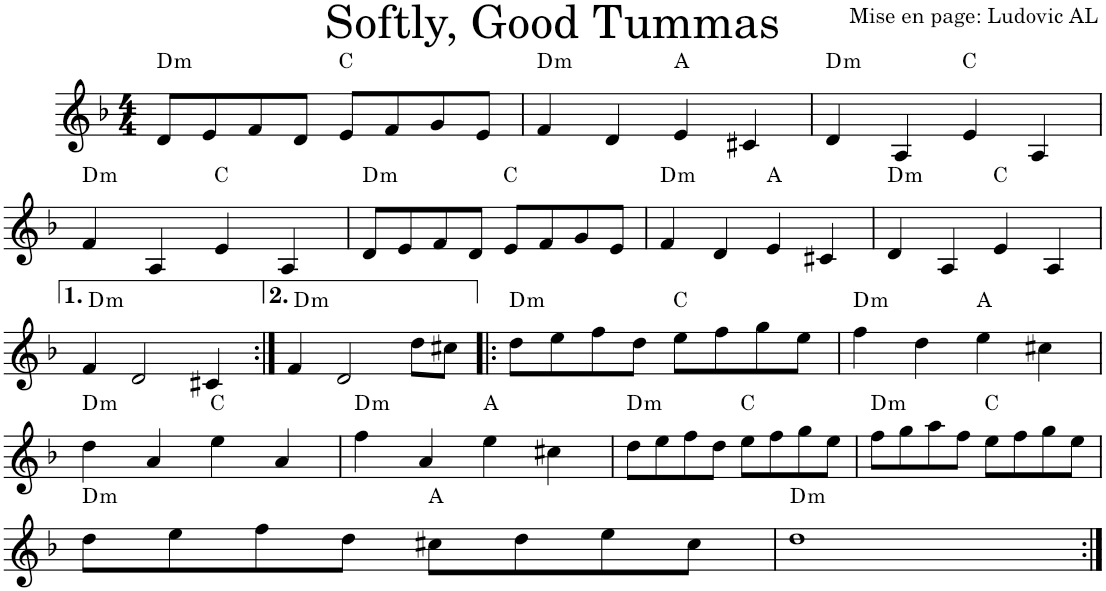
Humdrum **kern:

**kern	**harte
*part1	*part1
*staff1	*
*I"Voice	*
*I'V	*
*clefG2	*
*k[b-]	*
*M4/4	*
=1	=1
!	!LO:H:kt=m
8d/L	D:min
8e/	.
8f/	.
8d/J	.
8e/L	C:maj
8f/	.
8g/	.
8e/J	.
=2	=2
!	!LO:H:kt=m
4f/	D:min
4d/	.
4e/	A:maj
4c#X/	.
=3	=3
!	!LO:H:kt=m
4d/	D:min
4A/	.
4e/	C:maj
4A/	.
!!LO:LB:g=z
=4	=4
!	!LO:H:kt=m
4f/	D:min
4A/	.
4e/	C:maj
4A/	.
=5	=5
!	!LO:H:kt=m
8d/L	D:min
8e/	.
8f/	.
8d/J	.
8e/L	C:maj
8f/	.
8g/	.
8e/J	.
=6	=6
!	!LO:H:kt=m
4f/	D:min
4d/	.
4e/	A:maj
4c#X/	.
=7	=7
!	!LO:H:kt=m
4d/	D:min
4A/	.
4e/	C:maj
4A/	.
!!LO:LB:g=z
=8	=8
!	!LO:H:kt=m
4f/	D:min
2d/	.
4c#X/	.
=9:|!	=9:|!
!	!LO:H:kt=m
4f/	D:min
2d/	.
8dd\L	.
8cc#X\J	.
=10!|:	=10!|:
!	!LO:H:kt=m
8dd\L	D:min
8ee\	.
8ff\	.
8dd\J	.
8ee\L	C:maj
8ff\	.
8gg\	.
8ee\J	.
=11	=11
!	!LO:H:kt=m
4ff\	D:min
4dd\	.
4ee\	A:maj
4cc#X\	.
!!LO:LB:g=z
=12	=12
!	!LO:H:kt=m
4dd\	D:min
4a/	.
4ee\	C:maj
4a/	.
=13	=13
!	!LO:H:kt=m
4ff\	D:min
4a/	.
4ee\	A:maj
4cc#X\	.
=14	=14
!	!LO:H:kt=m
8dd\L	D:min
8ee\	.
8ff\	.
8dd\J	.
8ee\L	C:maj
8ff\	.
8gg\	.
8ee\J	.
=15	=15
!	!LO:H:kt=m
8ff\L	D:min
8gg\	.
8aa\	.
8ff\J	.
8ee\L	C:maj
8ff\	.
8gg\	.
8ee\J	.
!!LO:LB:g=z
=16	=16
!	!LO:H:kt=m
8dd\L	D:min
8ee\	.
8ff\	.
8dd\J	.
8cc#X\L	A:maj
8dd\	.
8ee\	.
8cc#\J	.
=17	=17
!	!LO:H:kt=m
1dd	D:min
=:|!	=:|!
*-	*-
